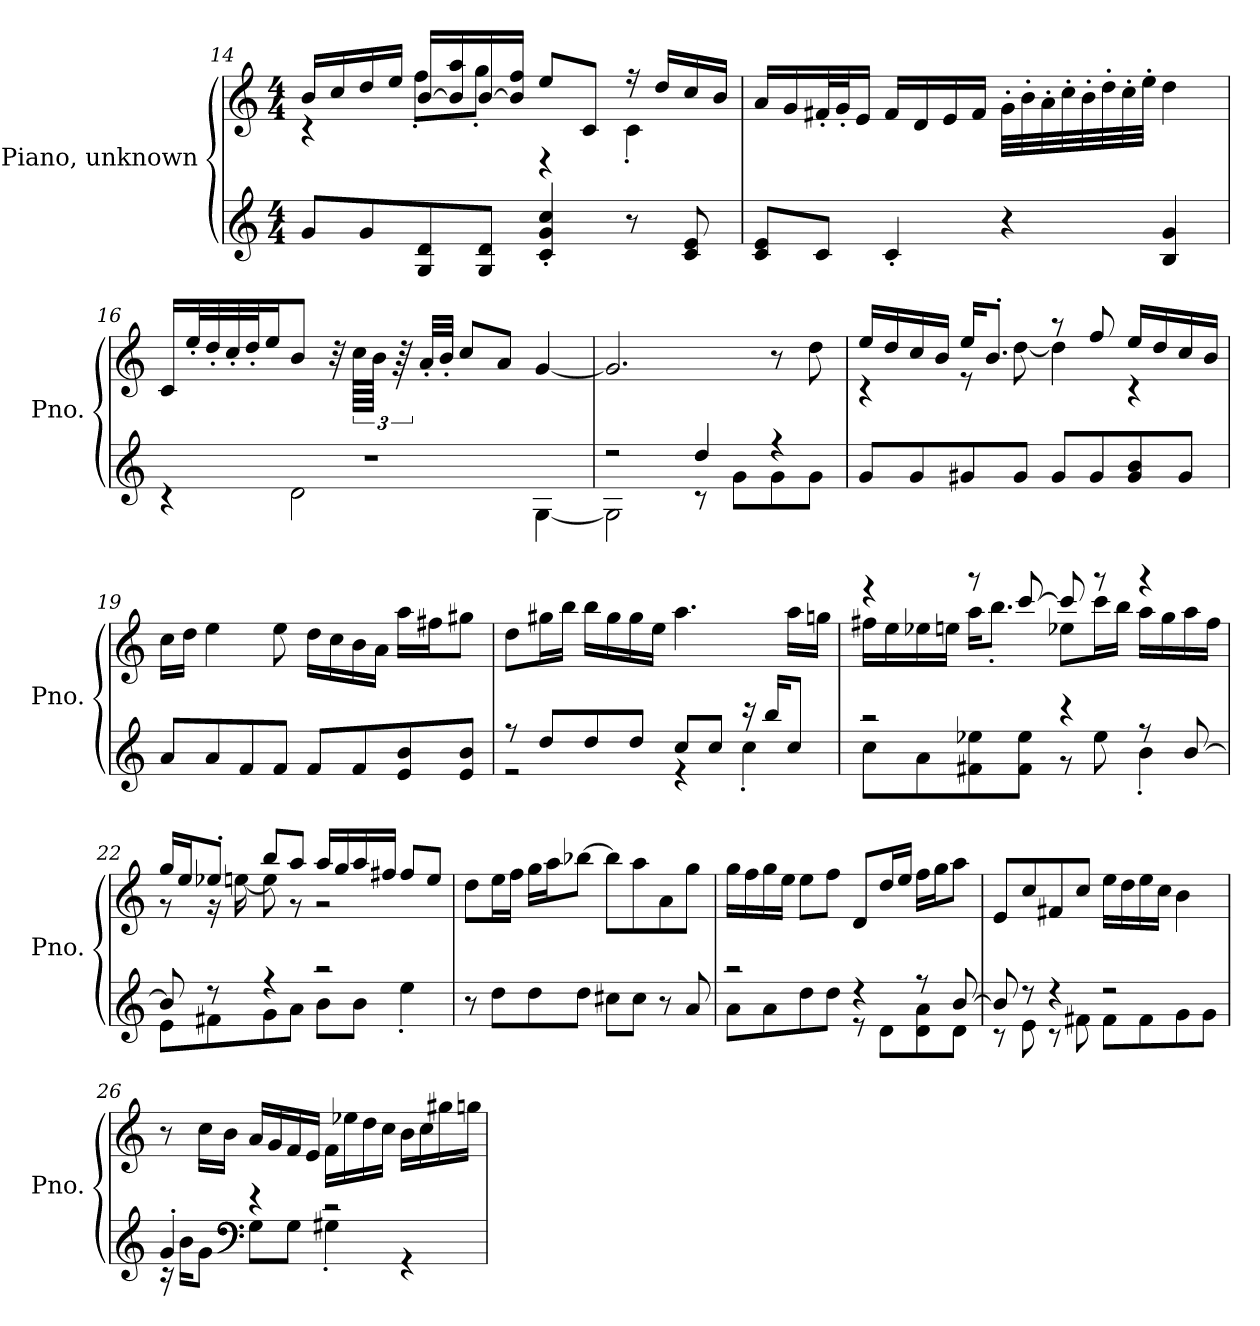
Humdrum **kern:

**kern	**kern
*part1	*part1
*staff2	*staff1
*I"Piano, unknown	*
*I'Pno.	*
*clefG2	*clefG2
*k[]	*k[]
*M4/4	*M4/4
=14	=14
*	*^
8g/L	16b/LL	4r
.	16cc/	.
8g/	16dd/	.
.	16ee/JJ	.
8G/ 8d/	[16b/LL	8ff'\L
.	16b/] 16aa/	.
8G/ 8d/J	[16b/	8gg'\J
.	16b/] 16ff/JJ	.
4c/' 4g/' 4cc/'	8ee/L	4r
.	8c/J	.
8r	16r	4c'\
.	16dd/LL	.
8c/ 8e/	16cc/	.
.	16b/JJ	.
*	*v	*v
!!LO:LB:g=z
=15	=15
8c/ 8e/L	16a/LL
.	16g/
8c/J	32f#X'/L
.	32g'/J
.	16e/JJ
4c'/	16f#/LL
.	16d/
.	16e/
.	16f#/JJ
4r	32g'\LLL
.	32b'\
.	32a'\
.	32cc'\
.	32b'\
.	32dd'\
.	32cc'\
.	32ee'\JJJ
4B/ 4g/	4dd\
=16	=16
*^	*
1r	4r	16c/LL
.	.	32ee'/L
.	.	32dd'/
.	.	32cc'/
.	.	32dd'/J
.	.	16ee/J
.	2d\	8b/J
.	.	32r
.	.	96cc\LLLL
.	.	96b\JJJJ
.	.	96r
.	.	32a'/LLL
.	.	32b'/JJJ
.	.	8cc/L
.	.	8a/J
.	[4G\	[4g/
=17	=17	=17
2r	2G\]	2.g/]
4dd/	8r	.
.	8g\L	.
4r	8g\	8r
.	8g\J	8dd\
*v	*v	*
!!LO:PB:g=z
=18	=18
*	*^
8g/L	16ee/LL	4r
.	16dd/	.
8g/	16cc/	.
.	16b/JJ	.
8g#X/	16ee/KL	8r
.	8.b'/J	.
8g#/J	.	[8dd\
8g#/L	8r	4dd\]
8g#/	8ff/	.
8g#/ 8b/	16ee/LL	4r
.	16dd/	.
8g#/J	16cc/	.
.	16b/JJ	.
*	*v	*v
=19	=19
8a/L	16cc\LL
.	16dd\JJ
8a/	4ee\
8f/	.
8f/J	8ee\
8f/L	16dd\LL
.	16cc\
8f/	16b\
.	16a\JJ
8e/ 8b/	16aa\LL
.	16ff#X\J
8e/ 8b/J	8gg#X\J
=20	=20
*^	*
8r	2r	8dd\L
8dd/L	.	16gg#X\L
.	.	16bb\JJ
8dd/	.	16bb\LL
.	.	16gg#\
8dd/J	.	16gg#\
.	.	16ee\JJ
8cc/L	4r	4.aa\
8cc/J	.	.
16r	4cc'\	.
16bb/KL	.	.
8cc/J	.	16aa\LL
.	.	16ggn\JJ
!!LO:LB:g=z
=21	=21	=21
*	*	*^
2r	8cc\L	4r	16ff#X\LL
.	.	.	16ee\
.	8a\	.	16ee-X\
.	.	.	16een\JJ
.	8f#X\ 8ee-X\	8r	16aa\KL
.	.	.	8.bb'\J
.	8f#\ 8ee-\J	[8ccc/	.
4r	8r	8ccc/]	8ee-X\L
.	8ee-\	8r	16ccc\L
.	.	.	16bb\JJ
8r	4b'\	4r	16aa\LL
.	.	.	16gg\
[8b/	.	.	16aa\
.	.	.	16ff#\JJ
=22	=22	=22	=22
8b/]	8e\L	16gg/LL	8r
.	.	16ee/J	.
8r	8f#X\	8ee-X'/J	16r
.	.	.	[16een\
4r	8g\	8bb/L	8ee\]
.	8a\J	8aa/J	8r
2r	8b\L	16aa/LL	2r
.	.	16gg/	.
.	8b\J	16aa/	.
.	.	16ff#X/JJ	.
.	4ee'\	8ff#/L	.
.	.	8ee/J	.
*v	*v	*	*
*	*v	*v
!!LO:LB:g=z
=23	=23
8r	8dd\L
8dd\L	16ee\L
.	16ff\JJ
8dd\	16gg\LL
.	16aa\J
8dd\J	[8bb-X\J
8cc#X\L	8bb-\L]
8cc#\J	8aa\
8r	8a\
8a/	8gg\J
=24	=24
*^	*
2r	8a\L	16gg\LL
.	.	16ff\
.	8a\	16gg\
.	.	16ee\JJ
.	8dd\	8ee\L
.	8dd\J	8ff\J
4r	8r	8d/L
.	8d\L	16dd/L
.	.	16ee/JJ
8r	8d\ 8a\	16ff\LL
.	.	16gg\J
[8b/	8d\J	8aa\J
=25	=25	=25
8b/]	8r	8e/L
8r	8e\	8cc/
4r	8r	8f#X/
.	8f#X\	8cc/J
2r	8f#\L	16ee\LL
.	.	16dd\
.	8f#\	16ee\
.	.	16cc\JJ
.	8g\	4b\
.	8g\J	.
!!LO:LB:g=z
=26	=26	=26
4g'/	16r	8r
.	16b\KL	.
.	8g\J	16cc\LL
.	.	16b\JJ
*clefF4	*	*
4r	8G\L	16a/LL
.	.	16g/
.	8G\J	16f/
.	.	16e/JJ
2r	4G#X'\	16f\LL
.	.	16ee-X\
.	.	16dd\
.	.	16cc\JJ
.	4r	16b\LL
.	.	16cc\
.	.	16gg#X\
.	.	16ggn\JJ
*v	*v	*
=	=
*-	*-
